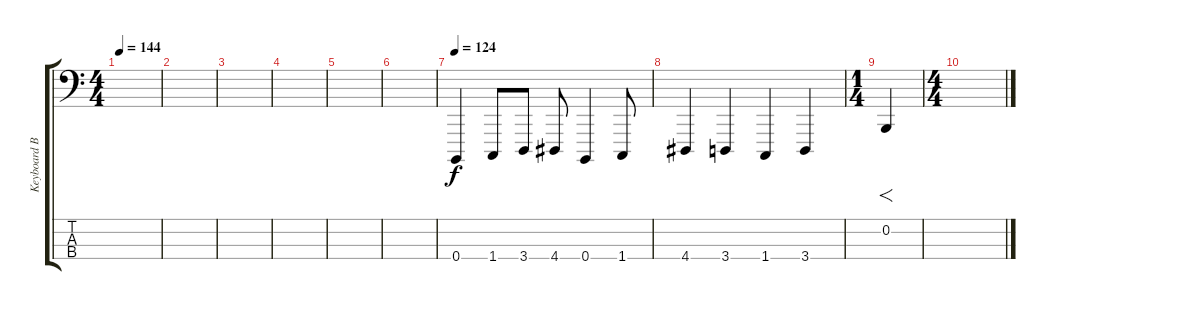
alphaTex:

\track ("Keyboard Bass" "Keyboard B") {instrument synthbrass1}
\staff {score tabs}
\tuning (E2 B1 Gb1 B0) {hide}
\ts (4 4)
\tempo 144
\clef f4
\ks c
|
|
|
|
|
|
\tempo 124
0.4.4 1.4.8 3.4.8 4.4.8 0.4.4 1.4.8 |
4.4.4 3.4.4 1.4.4 3.4.4 |
\ts (1 4)
0.2.4{f instrument applause} |
\ts (4 4)
